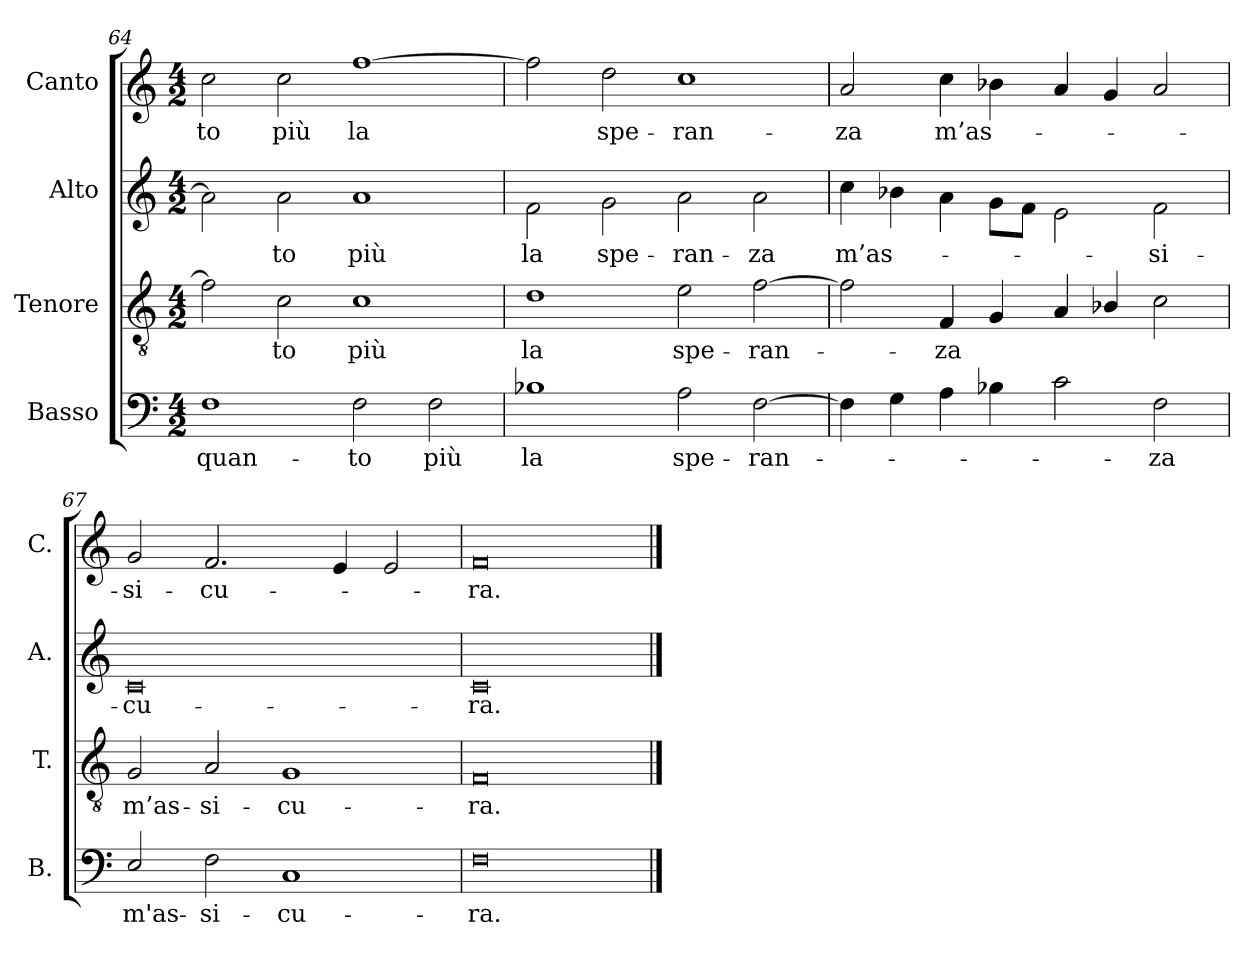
**kern	**text	**kern	**text	**kern	**text	**kern	**text
*part4	*part4	*part3	*part3	*part2	*part2	*part1	*part1
*staff4	*staff4	*staff3	*staff3	*staff2	*staff2	*staff1	*staff1
*I"Basso	*	*I"Tenore	*	*I"Alto	*	*I"Canto	*
*I'B.	*	*I'T.	*	*I'A.	*	*I'C.	*
!!LO:LB:g=z
*clefF4	*	*clefGv2	*	*clefG2	*	*clefG2	*
*k[]	*	*k[]	*	*k[]	*	*k[]	*
*M4/2	*	*M4/2	*	*M4/2	*	*M4/2	*
=64	=64	=64	=64	=64	=64	=64	=64
1F	quan-	2f\]	.	2a\]	.	2cc\	-to
.	.	2c\	-to	2a\	-to	2cc\	più
2F\	-to	1c	più	1a	più	[1ff	la
2F\	più	.	.	.	.	.	.
=65	=65	=65	=65	=65	=65	=65	=65
1B-X	la	1d	la	2f\	la	2ff\]	.
.	.	.	.	2g\	spe-	2dd\	spe-
2A\	spe-	2e\	spe-	2a\	-ran-	1cc	-ran-
[2F\	-ran-	[2f\	-ran-	2a\	-za	.	.
=66	=66	=66	=66	=66	=66	=66	=66
4F\]	.	2f\]	.	4cc\	m’as-	2a/	-za
4G\	.	.	.	4b-X\	.	.	.
4A\	.	4F/	-za	4a\	.	4cc\	m’as-
4B-X\	.	4G/	.	8g\L	.	4b-X\	.
.	.	.	.	8f\J	.	.	.
2c\	.	4A/	.	2e\	.	4a/	.
.	.	4B-X/	.	.	.	4g/	.
2F\	-za	2c\	.	2f\	-si-	2a/	.
=67	=67	=67	=67	=67	=67	=67	=67
2E/	m'as-	2G/	m’as-	0c	-cu-	2g/	-si-
2F\	-si-	2A/	-si-	.	.	2.f/	-cu-
1C	-cu-	1G	-cu-	.	.	.	.
.	.	.	.	.	.	4e/	.
.	.	.	.	.	.	2e/	.
=68	=68	=68	=68	=68	=68	=68	=68
0F	-ra.	0F	-ra.	0c	-ra.	0f	-ra.
==	==	==	==	==	==	==	==
*-	*-	*-	*-	*-	*-	*-	*-
